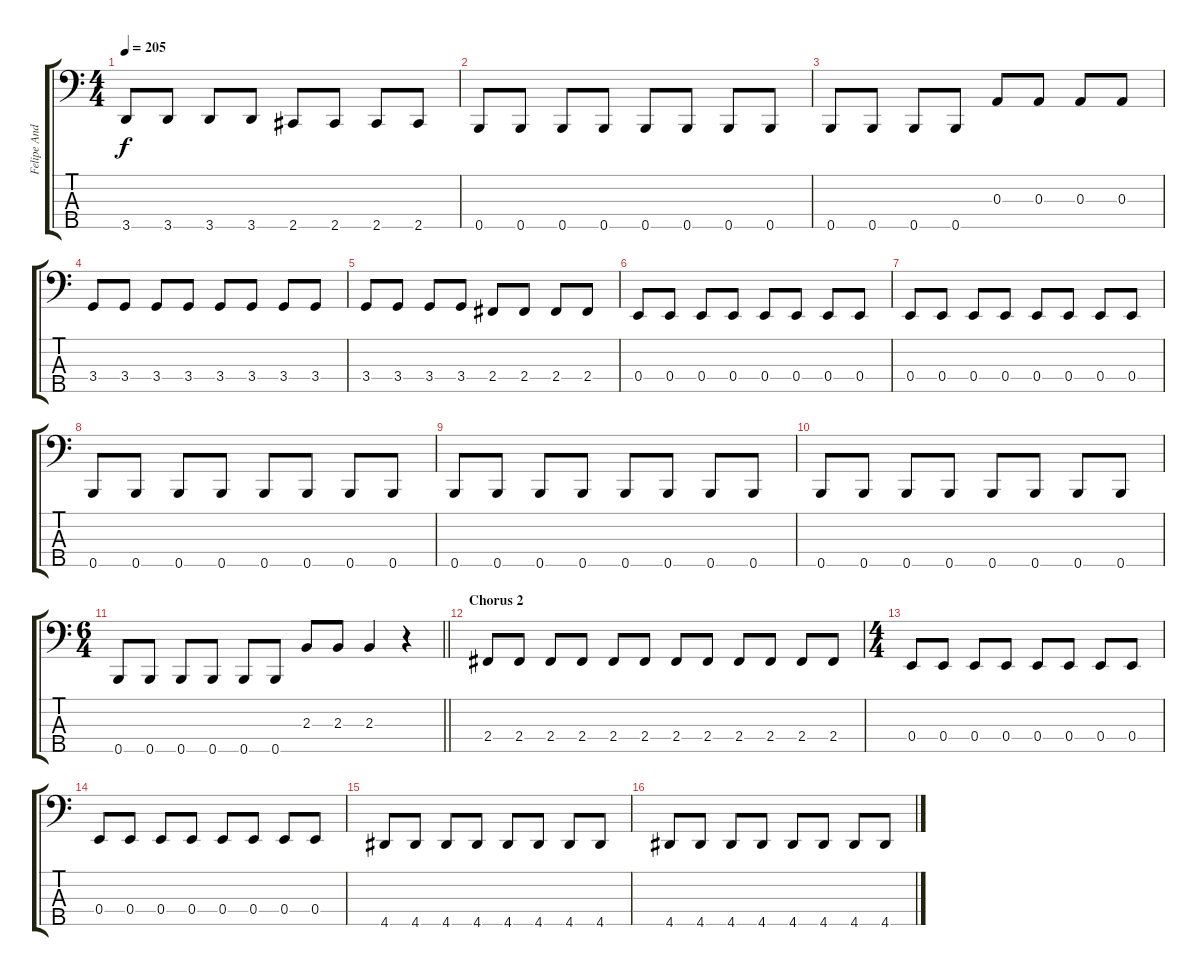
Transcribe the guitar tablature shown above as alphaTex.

\track ("Felipe Andreoli" "Felipe And") {instrument electricbassfinger}
\staff {score tabs}
\tuning (G2 D2 A1 E1 B0) {hide}
\ts (4 4)
\tempo 205
\clef f4
\ks c
3.5.8{dy f} 3.5.8 3.5.8 3.5.8 2.5.8 2.5.8 2.5.8 2.5.8 |
0.5.8 0.5.8 0.5.8 0.5.8 0.5.8 0.5.8 0.5.8 0.5.8 |
0.5.8 0.5.8 0.5.8 0.5.8 0.3.8 0.3.8 0.3.8 0.3.8 |
3.4.8 3.4.8 3.4.8 3.4.8 3.4.8 3.4.8 3.4.8 3.4.8 |
3.4.8 3.4.8 3.4.8 3.4.8 2.4.8 2.4.8 2.4.8 2.4.8 |
0.4.8 0.4.8 0.4.8 0.4.8 0.4.8 0.4.8 0.4.8 0.4.8 |
0.4.8 0.4.8 0.4.8 0.4.8 0.4.8 0.4.8 0.4.8 0.4.8 |
0.5.8 0.5.8 0.5.8 0.5.8 0.5.8 0.5.8 0.5.8 0.5.8 |
0.5.8 0.5.8 0.5.8 0.5.8 0.5.8 0.5.8 0.5.8 0.5.8 |
0.5.8 0.5.8 0.5.8 0.5.8 0.5.8 0.5.8 0.5.8 0.5.8 |
\ts (6 4)
\barLineRight lightlight
0.5.8 0.5.8 0.5.8 0.5.8 0.5.8 0.5.8 2.3.8 2.3.8 2.3.4 r.4 |
\section ("" "Chorus 2")
2.4.8 2.4.8 2.4.8 2.4.8 2.4.8 2.4.8 2.4.8 2.4.8 2.4.8 2.4.8 2.4.8 2.4.8 |
\ts (4 4)
0.4.8 0.4.8 0.4.8 0.4.8 0.4.8 0.4.8 0.4.8 0.4.8 |
0.4.8 0.4.8 0.4.8 0.4.8 0.4.8 0.4.8 0.4.8 0.4.8 |
4.5.8 4.5.8 4.5.8 4.5.8 4.5.8 4.5.8 4.5.8 4.5.8 |
4.5.8 4.5.8 4.5.8 4.5.8 4.5.8 4.5.8 4.5.8 4.5.8
